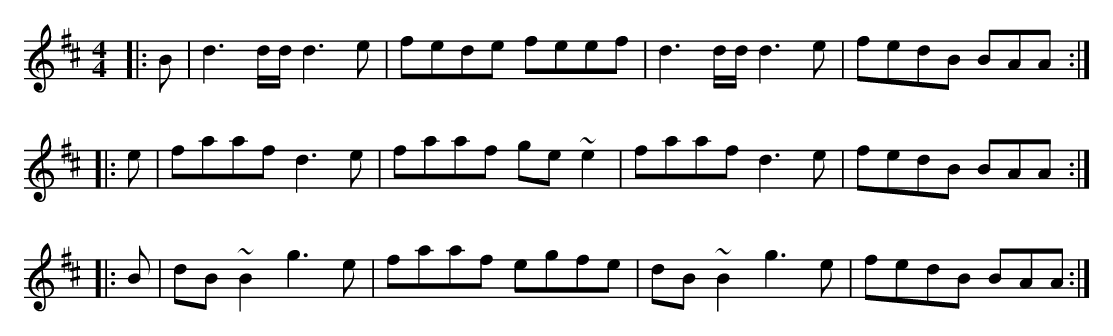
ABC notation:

X:1
M:4/4
K:D
|:B|d3d/d/ d3e|fede feef|d3d/d/ d3e|fedB BAA:|
|:e|faaf d3e|faaf ge~e2|faaf d3e|fedB BAA:|
|:B|dB~B2 g3e|faaf egfe|dB~B2 g3e|fedB BAA:|
